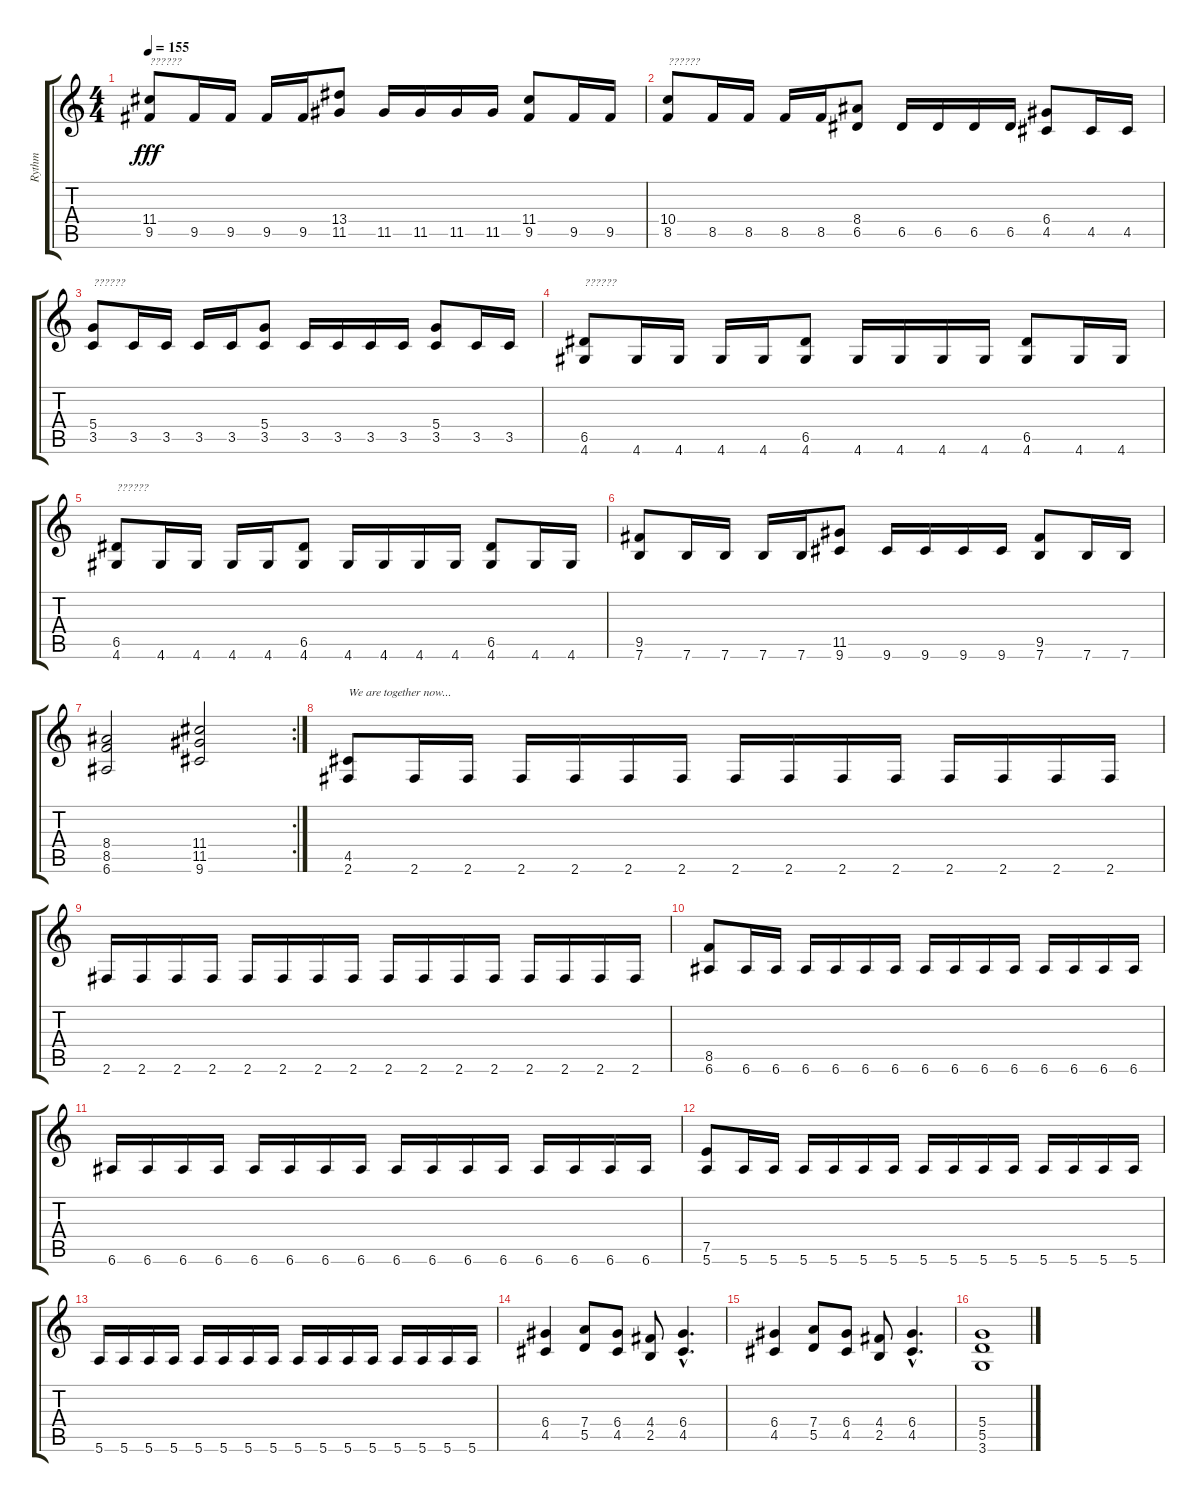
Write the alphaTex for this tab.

\track ("Rythm" "Rythm") {instrument distortionguitar}
\staff {score tabs}
\tuning (E4 B3 G3 D3 A2 E2) {hide}
\ts (4 4)
\tempo 155
\clef g2
\ks c
(11.4 9.5).8{txt "??????" dy fff} 9.5.16 9.5.16 9.5.16 9.5.16 (13.4 11.5).8 11.5.16 11.5.16 11.5.16 11.5.16 (11.4 9.5).8 9.5.16 9.5.16 |
(10.4 8.5).8{txt "??????"} 8.5.16 8.5.16 8.5.16 8.5.16 (8.4 6.5).8 6.5.16 6.5.16 6.5.16 6.5.16 (6.4 4.5).8 4.5.16 4.5.16 |
(5.4 3.5).8{txt "??????"} 3.5.16 3.5.16 3.5.16 3.5.16 (5.4 3.5).8 3.5.16 3.5.16 3.5.16 3.5.16 (5.4 3.5).8 3.5.16 3.5.16 |
(6.5 4.6).8{txt "??????"} 4.6.16 4.6.16 4.6.16 4.6.16 (6.5 4.6).8 4.6.16 4.6.16 4.6.16 4.6.16 (6.5 4.6).8 4.6.16 4.6.16 |
(6.5 4.6).8{txt "??????"} 4.6.16 4.6.16 4.6.16 4.6.16 (6.5 4.6).8 4.6.16 4.6.16 4.6.16 4.6.16 (6.5 4.6).8 4.6.16 4.6.16 |
(9.5 7.6).8 7.6.16 7.6.16 7.6.16 7.6.16 (11.5 9.6).8 9.6.16 9.6.16 9.6.16 9.6.16 (9.5 7.6).8 7.6.16 7.6.16 |
\rc 2
(8.4 8.5 6.6).2 (11.4 11.5 9.6).2 |
(4.5 2.6).8{txt "We are together now..."} 2.6.16 2.6.16 2.6.16 2.6.16 2.6.16 2.6.16 2.6.16 2.6.16 2.6.16 2.6.16 2.6.16 2.6.16 2.6.16 2.6.16 |
2.6.16 2.6.16 2.6.16 2.6.16 2.6.16 2.6.16 2.6.16 2.6.16 2.6.16 2.6.16 2.6.16 2.6.16 2.6.16 2.6.16 2.6.16 2.6.16 |
(8.5 6.6).8 6.6.16 6.6.16 6.6.16 6.6.16 6.6.16 6.6.16 6.6.16 6.6.16 6.6.16 6.6.16 6.6.16 6.6.16 6.6.16 6.6.16 |
6.6.16 6.6.16 6.6.16 6.6.16 6.6.16 6.6.16 6.6.16 6.6.16 6.6.16 6.6.16 6.6.16 6.6.16 6.6.16 6.6.16 6.6.16 6.6.16 |
(7.5 5.6).8 5.6.16 5.6.16 5.6.16 5.6.16 5.6.16 5.6.16 5.6.16 5.6.16 5.6.16 5.6.16 5.6.16 5.6.16 5.6.16 5.6.16 |
5.6.16 5.6.16 5.6.16 5.6.16 5.6.16 5.6.16 5.6.16 5.6.16 5.6.16 5.6.16 5.6.16 5.6.16 5.6.16 5.6.16 5.6.16 5.6.16 |
(6.4 4.5).4 (7.4 5.5).8 (6.4 4.5).8 (4.4 2.5).8 (6.4{hac} 4.5{hac}).4{d} |
(6.4 4.5).4 (7.4 5.5).8 (6.4 4.5).8 (4.4 2.5).8 (6.4{hac} 4.5{hac}).4{d} |
(5.4 5.5 3.6).1
